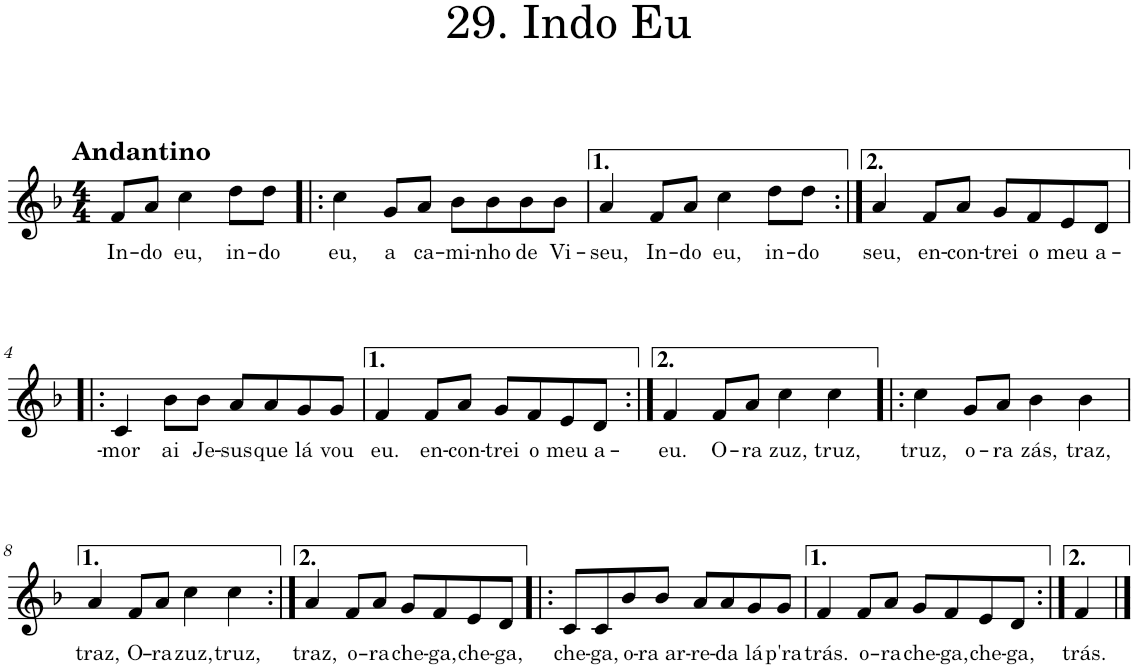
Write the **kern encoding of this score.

**kern	**text
*part1	*part1
*staff1	*staff1
*I"Piano	*
*I'Pno.	*
*clefG2	*
*k[b-]	*
*M4/4	*
=	=
!LO:TX:a:B:t=Andantino	!
!	!LO:LY:b
8f/L	In-
!	!LO:LY:b
8a/J	-do
!	!LO:LY:b
4cc\	eu,
!	!LO:LY:b
8dd\L	in-
!	!LO:LY:b
8dd\J	-do
=1!|:	=1!|:
!	!LO:LY:b
4cc\	eu,
!	!LO:LY:b
8g/L	a
!	!LO:LY:b
8a/J	ca-
!	!LO:LY:b
8b-\L	-mi-
!	!LO:LY:b
8b-\	-nho
!	!LO:LY:b
8b-\	de
!	!LO:LY:b
8b-\J	Vi-
=2	=2
!	!LO:LY:b
4a/	-seu,
!	!LO:LY:b
8f/L	In-
!	!LO:LY:b
8a/J	-do
!	!LO:LY:b
4cc\	eu,
!	!LO:LY:b
8dd\L	in-
!	!LO:LY:b
8dd\J	-do
=3:|!	=3:|!
!	!LO:LY:b
4a/	-seu,
!	!LO:LY:b
8f/L	en-
!	!LO:LY:b
8a/J	-con-
!	!LO:LY:b
8g/L	-trei
!	!LO:LY:b
8f/	o
!	!LO:LY:b
8e/	meu
!	!LO:LY:b
8d/J	a-
!!LO:LB:g=z
=4!|:	=4!|:
!	!LO:LY:b
4c/	-mor
!	!LO:LY:b
8b-\L	ai
!	!LO:LY:b
8b-\J	Je-
!	!LO:LY:b
8a/L	-sus
!	!LO:LY:b
8a/	que
!	!LO:LY:b
8g/	lá
!	!LO:LY:b
8g/J	vou
=5	=5
!	!LO:LY:b
4f/	eu.
!	!LO:LY:b
8f/L	en-
!	!LO:LY:b
8a/J	-con-
!	!LO:LY:b
8g/L	-trei
!	!LO:LY:b
8f/	o
!	!LO:LY:b
8e/	meu
!	!LO:LY:b
8d/J	a-
=6:|!	=6:|!
!	!LO:LY:b
4f/	eu.
!	!LO:LY:b
8f/L	O-
!	!LO:LY:b
8a/J	-ra
!	!LO:LY:b
4cc\	zuz,
!	!LO:LY:b
4cc\	truz,
=7!|:	=7!|:
!	!LO:LY:b
4cc\	truz,
!	!LO:LY:b
8g/L	o-
!	!LO:LY:b
8a/J	-ra
!	!LO:LY:b
4b-\	zás,
!	!LO:LY:b
4b-\	traz,
!!LO:LB:g=z
=8	=8
!	!LO:LY:b
4a/	traz,
!	!LO:LY:b
8f/L	O-
!	!LO:LY:b
8a/J	-ra
!	!LO:LY:b
4cc\	zuz,
!	!LO:LY:b
4cc\	truz,
=9:|!	=9:|!
!	!LO:LY:b
4a/	traz,
!	!LO:LY:b
8f/L	o-
!	!LO:LY:b
8a/J	-ra
!	!LO:LY:b
8g/L	che-
!	!LO:LY:b
8f/	-ga,
!	!LO:LY:b
8e/	che-
!	!LO:LY:b
8d/J	-ga,
=10!|:	=10!|:
!	!LO:LY:b
8c/L	che-
!	!LO:LY:b
8c/	-ga,
!	!LO:LY:b
8b-/	o-
!	!LO:LY:b
8b-/J	-ra ar-
!	!LO:LY:b
8a/L	-re-
!	!LO:LY:b
8a/	-da
!	!LO:LY:b
8g/	lá
!	!LO:LY:b
8g/J	p'ra
=11	=11
!	!LO:LY:b
4f/	trás.
!	!LO:LY:b
8f/L	o-
!	!LO:LY:b
8a/J	-ra
!	!LO:LY:b
8g/L	che-
!	!LO:LY:b
8f/	-ga,
!	!LO:LY:b
8e/	che-
!	!LO:LY:b
8d/J	-ga,
=12:|!	=12:|!
!	!LO:LY:b
4f/	trás.
==	==
*-	*-
